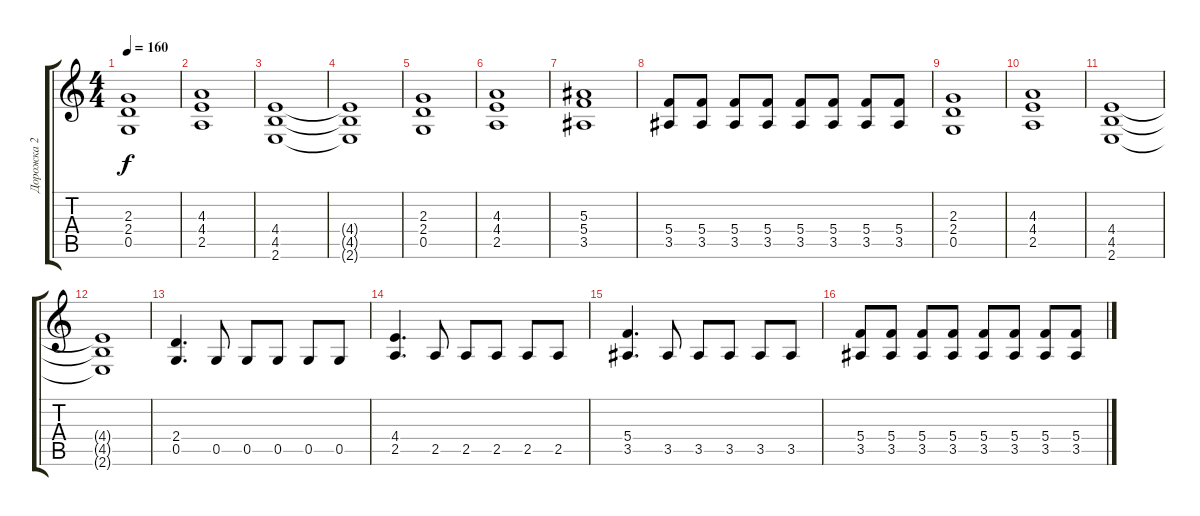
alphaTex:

\track ("Дорожка 2" "Дорожка 2") {instrument distortionguitar}
\staff {score tabs}
\tuning (D4 A3 F3 C3 G2 D2) {hide}
\ts (4 4)
\tempo 160
\clef g2
\ks c
(2.3 2.4 0.5).1{dy f} |
(4.3 4.4 2.5).1 |
(4.4 4.5 2.6).1 |
(4.4{t} 4.5{t} 2.6{t}).1 |
(2.3 2.4 0.5).1 |
(4.3 4.4 2.5).1 |
(5.3 5.4 3.5).1 |
(5.4 3.5).8 (5.4 3.5).8 (5.4 3.5).8 (5.4 3.5).8 (5.4 3.5).8 (5.4 3.5).8 (5.4 3.5).8 (5.4 3.5).8 |
(2.3 2.4 0.5).1 |
(4.3 4.4 2.5).1 |
(4.4 4.5 2.6).1 |
(4.4{t} 4.5{t} 2.6{t}).1 |
(2.4 0.5).4{d} 0.5.8 0.5.8 0.5.8 0.5.8 0.5.8 |
(4.4 2.5).4{d} 2.5.8 2.5.8 2.5.8 2.5.8 2.5.8 |
(5.4 3.5).4{d} 3.5.8 3.5.8 3.5.8 3.5.8 3.5.8 |
(5.4 3.5).8 (5.4 3.5).8 (5.4 3.5).8 (5.4 3.5).8 (5.4 3.5).8 (5.4 3.5).8 (5.4 3.5).8 (5.4 3.5).8
